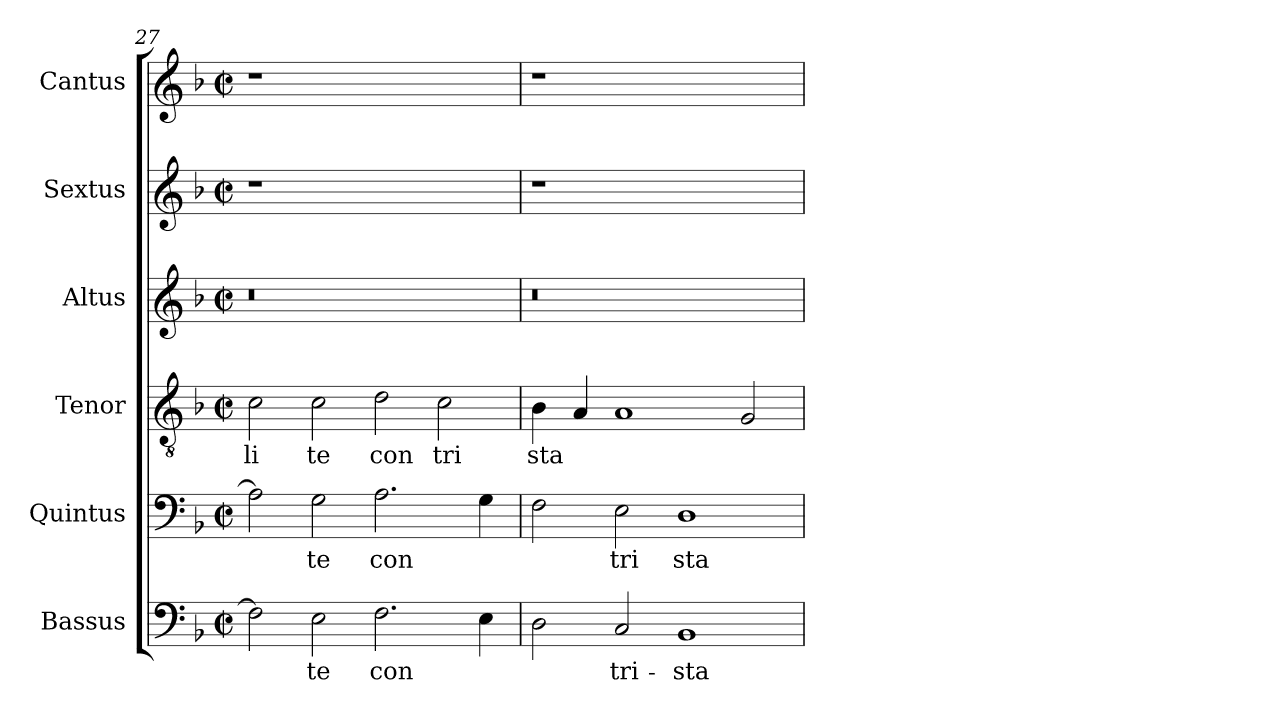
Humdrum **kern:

**kern	**text	**kern	**text	**kern	**text	**kern	**kern	**kern
*part6	*part6	*part5	*part5	*part4	*part4	*part3	*part2	*part1
*staff6	*staff6	*staff5	*staff5	*staff4	*staff4	*staff3	*staff2	*staff1
*I"Bassus	*	*I"Quintus	*	*I"Tenor	*	*I"Altus	*I"Sextus	*I"Cantus
*clefF4	*	*clefF4	*	*clefGv2	*	*clefG2	*clefG2	*clefG2
*k[b-]	*	*k[b-]	*	*k[b-]	*	*k[b-]	*k[b-]	*k[b-]
*F:	*	*F:	*	*F:	*	*F:	*F:	*F:
*M2/2	*	*M2/2	*	*M2/2	*	*M2/2	*M2/2	*M2/2
*met(c|)	*	*met(c|)	*	*met(c|)	*	*met(c|)	*met(c|)	*met(c|)
=27	=27	=27	=27	=27	=27	=27	=27	=27
!	!LO:LY:b	!	!LO:LY:b:cj	!	!LO:LY:b	!	!	!
2F\]	--	2A\]	.	2c\	li	0r	1r	1r
!	!LO:LY:b	!	!LO:LY:b:cj	!	!LO:LY:b	!	!	!
2E\	-te	2G\	te	2c\	te	.	.	.
!	!LO:LY:b	!	!LO:LY:b:cj	!	!LO:LY:b	!	!	!
2.F\	con-	2.A\	con	2d\	con	.	1ryy	1ryy
!	!	!	!	!	!LO:LY:b	!	!	!
.	.	.	.	2c\	tri	.	.	.
!	!LO:LY:b	!	!LO:LY:b:cj	!	!	!	!	!
4E\	--	4G\	.	.	.	.	.	.
=28	=28	=28	=28	=28	=28	=28	=28	=28
!	!LO:LY:b	!	!LO:LY:b:cj	!	!LO:LY:b	!	!	!
2D\	--	2F\	.	4B-\	sta	0r	1r	1r
!	!	!	!	!	!LO:LY:b	!	!	!
.	.	.	.	4A/	.	.	.	.
!	!LO:LY:b	!	!LO:LY:b:cj	!	!LO:LY:b	!	!	!
2C/	-tri-	2E\	tri	1A	.	.	.	.
!	!LO:LY:b	!	!LO:LY:b:cj	!	!	!	!	!
1BB-	-sta-	1D	sta	.	.	.	1ryy	1ryy
!	!	!	!	!	!LO:LY:b	!	!	!
.	.	.	.	2G/	.	.	.	.
=	=	=	=	=	=	=	=	=
*-	*-	*-	*-	*-	*-	*-	*-	*-
